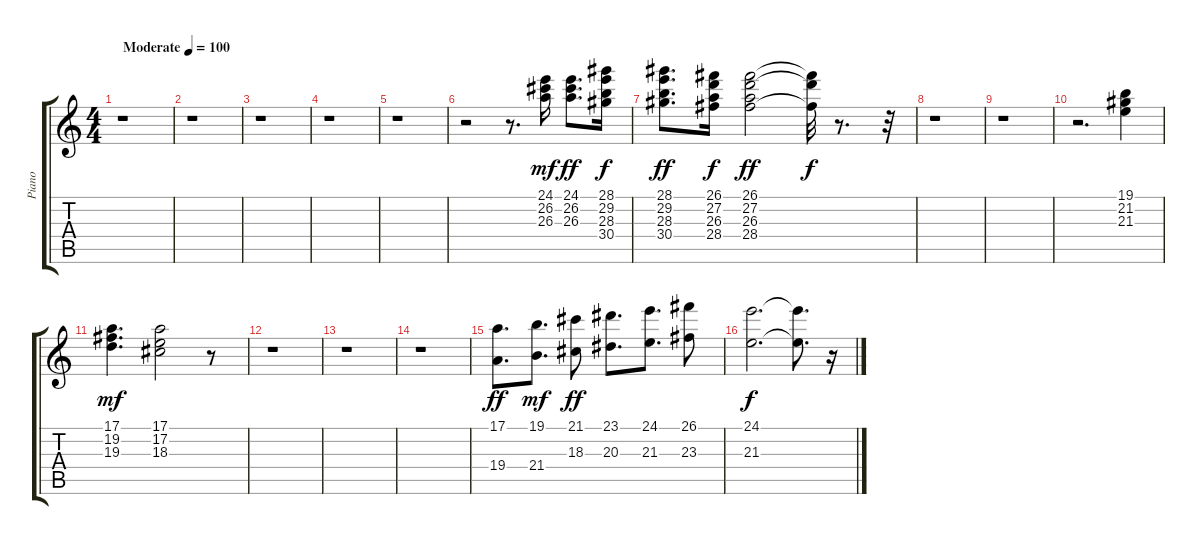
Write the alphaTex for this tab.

\track ("Piano" "Piano") {instrument brightacousticpiano}
\staff {score tabs}
\tuning (E4 B3 G3 D3 A2 E2) {hide}
\ts (4 4)
\tempo (100 "Moderate")
\clef g2
\ks c
r.1{dy mf instrument brightacousticpiano} |
r.1 |
r.1 |
r.1 |
r.1 |
r.2 r.8{d} (24.1 26.2 26.3).16 (24.1 26.2 26.3).8{d dy ff} (28.1 29.2 28.3 30.4).16{dy f} |
(28.1 29.2 28.3 30.4).8{d dy ff} (26.1 27.2 26.3 28.4).16{dy f} (26.1 27.2 26.3 28.4).2{dy ff} (26.1{t} 27.2{t} 28.4{t}).32{dy f} r.8{d} r.32 |
r.1 |
r.1 |
r.2{d} (19.1 21.2 21.3).4 |
(17.1 19.2 19.3).4{d dy mf} (17.1 17.2 18.3).2 r.8 |
r.1 |
r.1 |
r.1 |
(17.1 19.4).8{d dy ff} (19.1 21.4).8{d dy mf} (21.1 18.3).8{dy ff} (23.1 20.3).8{d} (24.1 21.3).8{d} (26.1 23.3).8 |
(24.1 21.3).2{d dy f} (24.1{t} 21.3{t}).8{d} r.16
